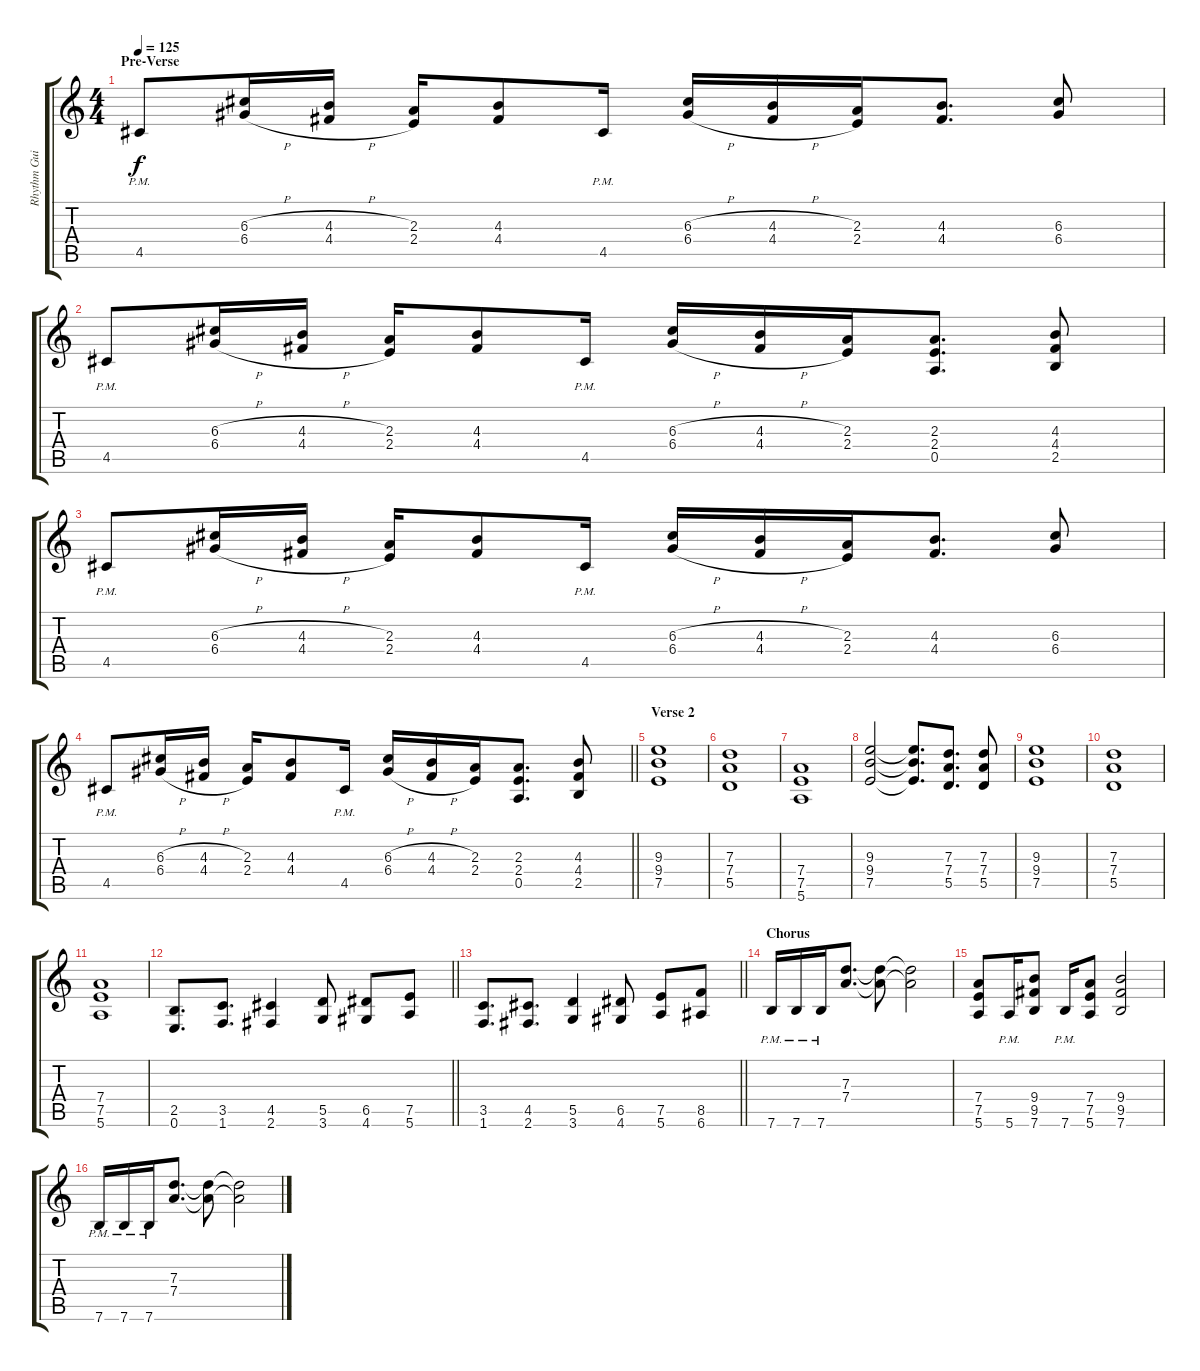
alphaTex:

\track ("Rhythm Guitar" "Rhythm Gui") {instrument distortionguitar}
\staff {score tabs}
\tuning (E4 B3 G3 D3 A2 E2) {hide}
\ts (4 4)
\section ("" "Pre-Verse")
\tempo 125
\clef g2
\ks c
4.5{pm}.8{dy f} (6.3{h} 6.4{h}).16 (4.3{h} 4.4{h}).16 (2.3 2.4).16 (4.3 4.4).8 4.5{pm}.16 (6.3{h} 6.4{h}).16 (4.3{h} 4.4{h}).16 (2.3 2.4).16 (4.3 4.4).8{d} (6.3 6.4).8 |
4.5{pm}.8 (6.3{h} 6.4{h}).16 (4.3{h} 4.4{h}).16 (2.3 2.4).16 (4.3 4.4).8 4.5{pm}.16 (6.3{h} 6.4{h}).16 (4.3{h} 4.4{h}).16 (2.3 2.4).16 (2.3 2.4 0.5).8{d} (4.3 4.4 2.5).8 |
4.5{pm}.8 (6.3{h} 6.4{h}).16 (4.3{h} 4.4{h}).16 (2.3 2.4).16 (4.3 4.4).8 4.5{pm}.16 (6.3{h} 6.4{h}).16 (4.3{h} 4.4{h}).16 (2.3 2.4).16 (4.3 4.4).8{d} (6.3 6.4).8 |
\barLineRight lightlight
4.5{pm}.8 (6.3{h} 6.4{h}).16 (4.3{h} 4.4{h}).16 (2.3 2.4).16 (4.3 4.4).8 4.5{pm}.16 (6.3{h} 6.4{h}).16 (4.3{h} 4.4{h}).16 (2.3 2.4).16 (2.3 2.4 0.5).8{d} (4.3 4.4 2.5).8 |
\section ("" "Verse 2")
(9.3 9.4 7.5).1 |
(7.3 7.4 5.5).1 |
(7.4 7.5 5.6).1 |
(9.3 9.4 7.5).2 (9.3{t} 9.4{t} 7.5{t}).8{d} (7.3 7.4 5.5).8{d} (7.3 7.4 5.5).8 |
(9.3 9.4 7.5).1 |
(7.3 7.4 5.5).1 |
(7.4 7.5 5.6).1 |
\barLineRight lightlight
(2.5 0.6).8{d} (3.5 1.6).8{d} (4.5 2.6).4 (5.5 3.6).8 (6.5 4.6).8 (7.5 5.6).8 |
\barLineRight lightlight
(3.5 1.6).8{d} (4.5 2.6).8{d} (5.5 3.6).4 (6.5 4.6).8 (7.5 5.6).8 (8.5 6.6).8 |
\section ("" "Chorus")
7.6{pm}.16 7.6{pm}.16 7.6{pm}.16 (7.3 7.4).8{d} (7.3{t} 7.4{t}).8 (7.3{t} 7.4{t}).2 |
(7.4 7.5 5.6).8 5.6{pm}.16 (9.4 9.5 7.6).8 7.6{pm}.16 (7.4 7.5 5.6).8 (9.4 9.5 7.6).2 |
7.6{pm}.16 7.6{pm}.16 7.6{pm}.16 (7.3 7.4).8{d} (7.3{t} 7.4{t}).8 (7.3{t} 7.4{t}).2
